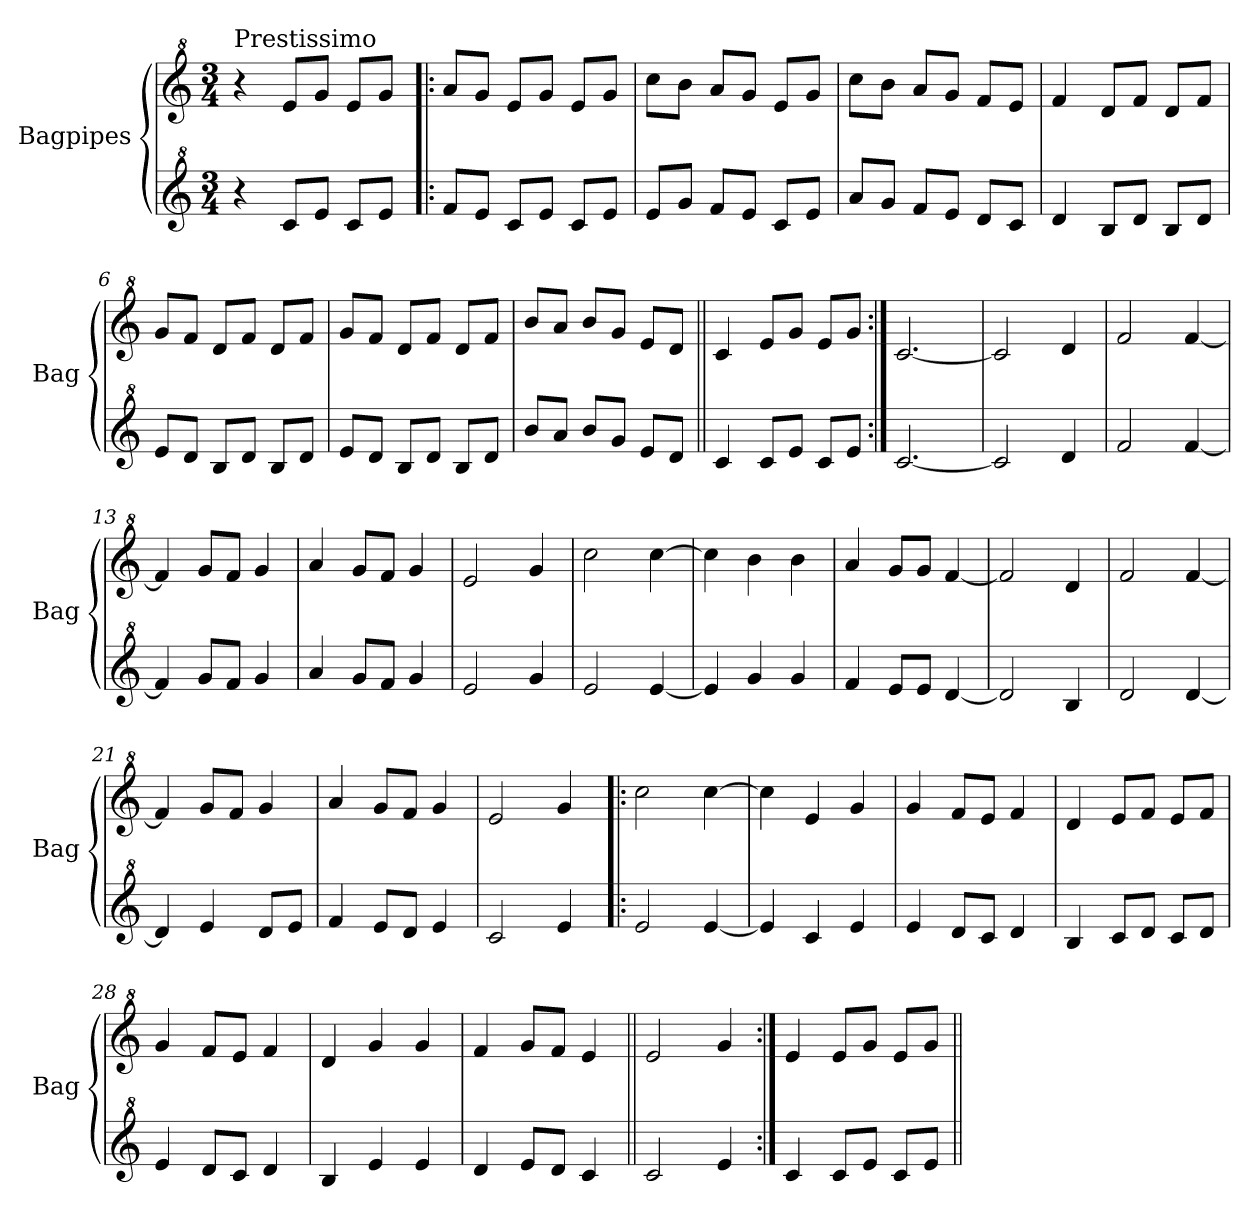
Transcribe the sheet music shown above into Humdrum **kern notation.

**kern	**kern
*part2	*part1
*staff2	*staff1
*I"Bagpipes	*I"Bagpipes
*I'Bag	*I'Bag
*clefG^2	*clefG^2
*k[]	*k[]
*C:	*C:
*M3/4	*M3/4
=1	=1
!	!LO:TX:a:t=Prestissimo
4r	4r
8cc/L	8ee/L
8ee/J	8gg/J
8cc/L	8ee/L
8ee/J	8gg/J
=2!|:	=2!|:
8ff/L	8aa/L
8ee/J	8gg/J
8cc/L	8ee/L
8ee/J	8gg/J
8cc/L	8ee/L
8ee/J	8gg/J
=3	=3
8ee/L	8ccc\L
8gg/J	8bb\J
8ff/L	8aa/L
8ee/J	8gg/J
8cc/L	8ee/L
8ee/J	8gg/J
=4	=4
8aa/L	8ccc\L
8gg/J	8bb\J
8ff/L	8aa/L
8ee/J	8gg/J
8dd/L	8ff/L
8cc/J	8ee/J
=5	=5
4dd/	4ff/
8b/L	8dd/L
8dd/J	8ff/J
8b/L	8dd/L
8dd/J	8ff/J
=6	=6
8ee/L	8gg/L
8dd/J	8ff/J
8b/L	8dd/L
8dd/J	8ff/J
8b/L	8dd/L
8dd/J	8ff/J
=7	=7
8ee/L	8gg/L
8dd/J	8ff/J
8b/L	8dd/L
8dd/J	8ff/J
8b/L	8dd/L
8dd/J	8ff/J
!!LO:LB:g=z
=8	=8
8bb/L	8bb/L
8aa/J	8aa/J
8bb/L	8bb/L
8gg/J	8gg/J
8ee/L	8ee/L
8dd/J	8dd/J
=9||	=9||
4cc/	4cc/
8cc/L	8ee/L
8ee/J	8gg/J
8cc/L	8ee/L
8ee/J	8gg/J
=10:|!	=10:|!
[2.cc/	[2.cc/
=11	=11
2cc/]	2cc/]
4dd/	4dd/
=12	=12
2ff/	2ff/
[4ff/	[4ff/
=13	=13
4ff/]	4ff/]
8gg/L	8gg/L
8ff/J	8ff/J
4gg/	4gg/
=14	=14
4aa/	4aa/
8gg/L	8gg/L
8ff/J	8ff/J
4gg/	4gg/
=15	=15
2ee/	2ee/
4gg/	4gg/
=16	=16
2ee/	2ccc\
[4ee/	[4ccc\
=17	=17
4ee/]	4ccc\]
4gg/	4bb\
4gg/	4bb\
=18	=18
4ff/	4aa/
8ee/L	8gg/L
8ee/J	8gg/J
[4dd/	[4ff/
=19	=19
2dd/]	2ff/]
4b/	4dd/
!!LO:LB:g=z
=20	=20
2dd/	2ff/
[4dd/	[4ff/
=21	=21
4dd/]	4ff/]
4ee/	8gg/L
.	8ff/J
8dd/L	4gg/
8ee/J	.
=22	=22
4ff/	4aa/
8ee/L	8gg/L
8dd/J	8ff/J
4ee/	4gg/
=23	=23
2cc/	2ee/
4ee/	4gg/
=24!|:	=24!|:
2ee/	2ccc\
[4ee/	[4ccc\
=25	=25
4ee/]	4ccc\]
4cc/	4ee/
4ee/	4gg/
=26	=26
4ee/	4gg/
8dd/L	8ff/L
8cc/J	8ee/J
4dd/	4ff/
=27	=27
4b/	4dd/
8cc/L	8ee/L
8dd/J	8ff/J
8cc/L	8ee/L
8dd/J	8ff/J
=28	=28
4ee/	4gg/
8dd/L	8ff/L
8cc/J	8ee/J
4dd/	4ff/
=29	=29
4b/	4dd/
4ee/	4gg/
4ee/	4gg/
=30	=30
4dd/	4ff/
8ee/L	8gg/L
8dd/J	8ff/J
4cc/	4ee/
!!LO:LB:g=z
=31||	=31||
2cc/	2ee/
4ee/	4gg/
=32:|!	=32:|!
4cc/	4ee/
8cc/L	8ee/L
8ee/J	8gg/J
8cc/L	8ee/L
8ee/J	8gg/J
=||	=||
*-	*-
